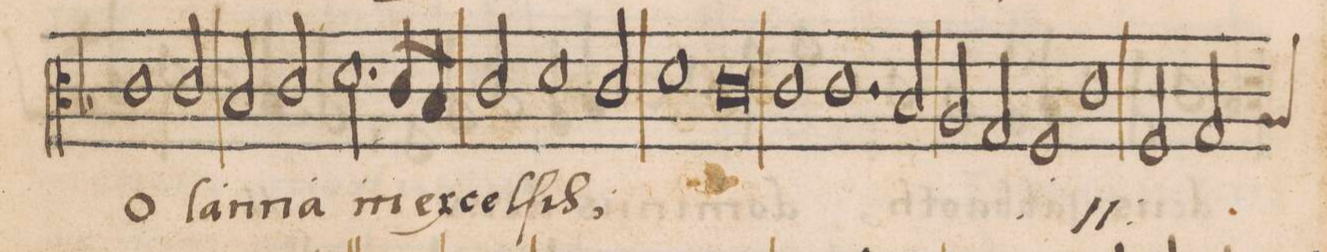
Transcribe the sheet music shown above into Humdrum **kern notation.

**kern	**text
*I"TENOR	*
*clefC3	*
*k[b-]	*
*met(C|)	*
*M2/1	*
1c\	o-
=73-	=73-
2c/	-ſan-
2B-/	.
2c/	-na
=74-	=74-
2.d\	in
8c/L	ex-
8B-/J	.
2c/	-cel-
1d\	-ſiſ,
=75-	=75-
2c/	.
1d	.
=76-	=76-
0c	.
=77-	=77-
1c	.
1.c	.
=78-	=78-
2B-/	.
2A/	.
2G/	.
=79-	=79-
*	*ij
1F	ex-
1c	-cel-
=80-	=80-
2F/	.
*custos:A	*
2G/	.
*-	*-
